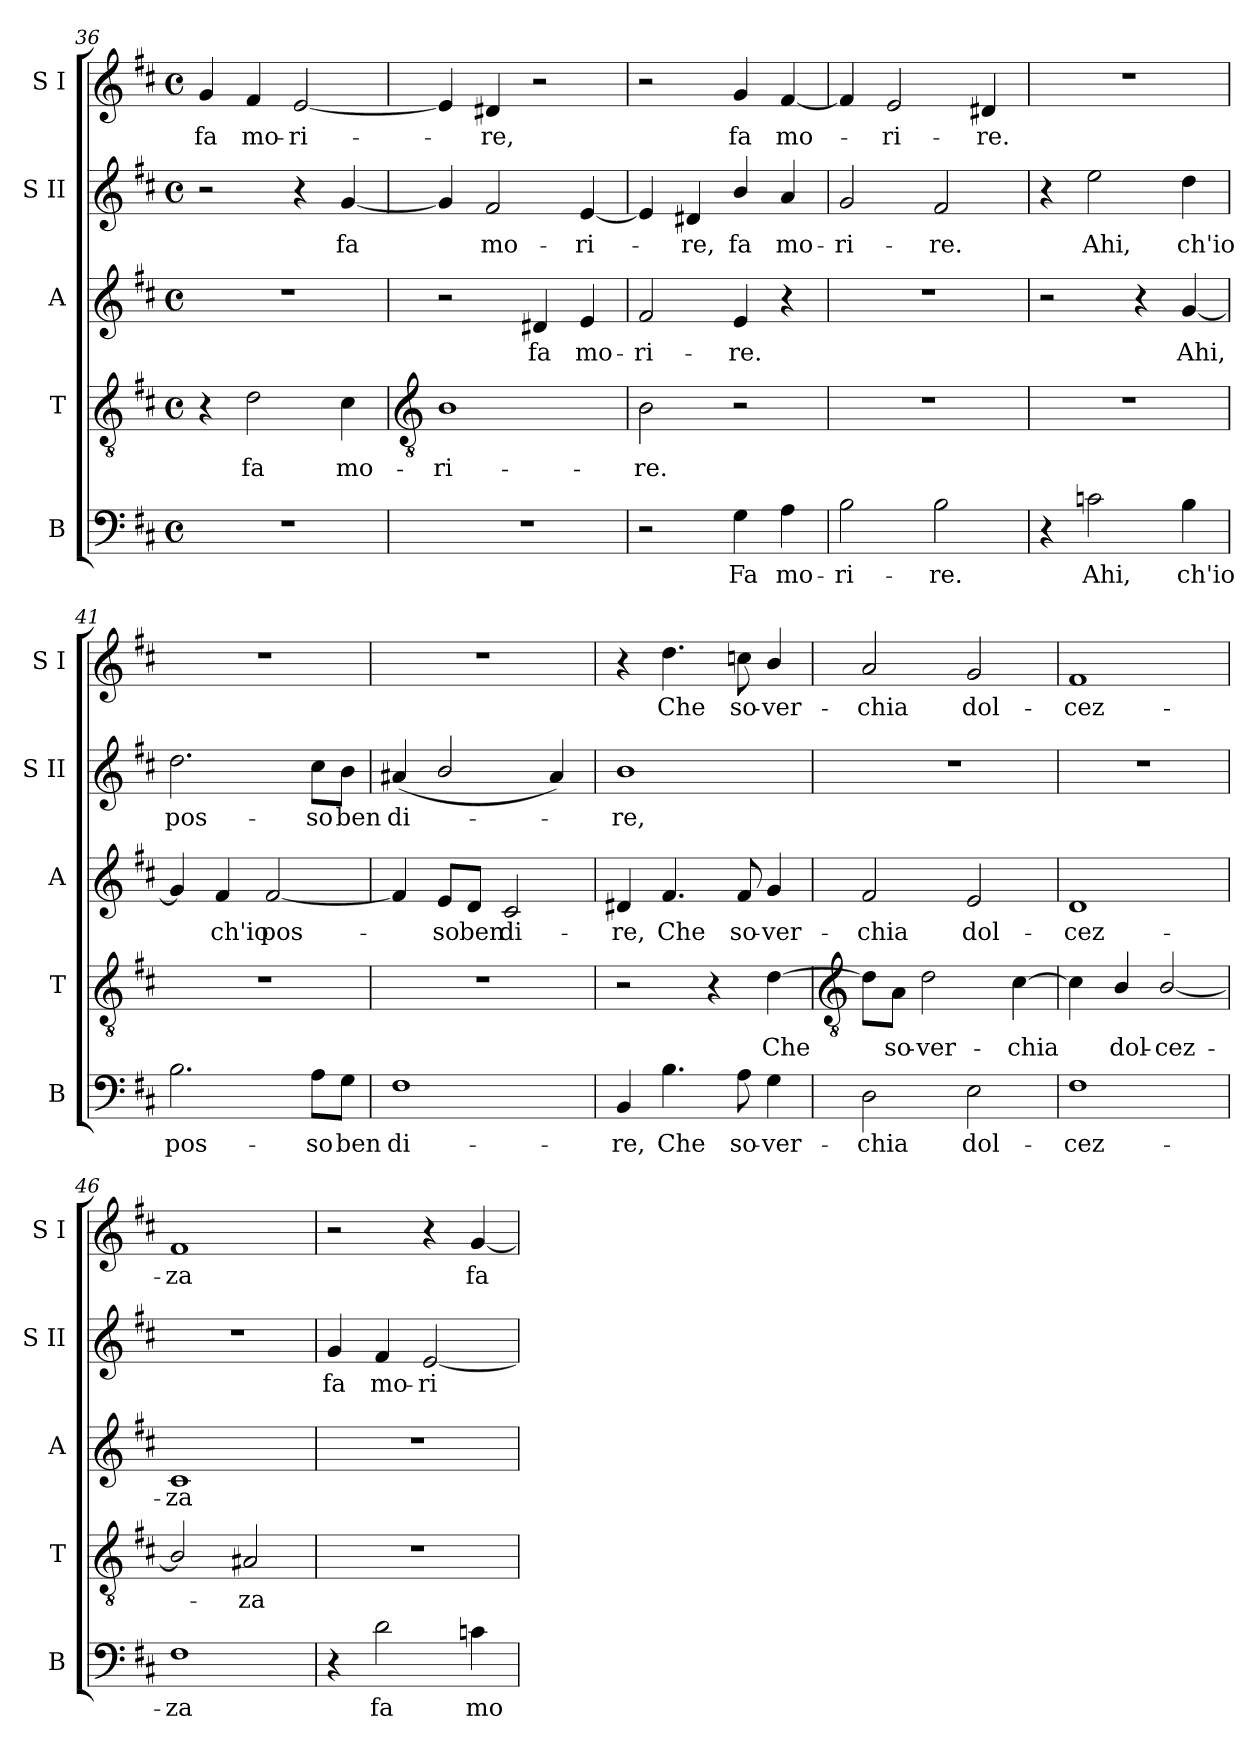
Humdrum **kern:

**kern	**text	**kern	**text	**kern	**text	**kern	**text	**kern	**text
*part5	*part5	*part4	*part4	*part3	*part3	*part2	*part2	*part1	*part1
*staff5	*staff5	*staff4	*staff4	*staff3	*staff3	*staff2	*staff2	*staff1	*staff1
*I"B	*	*I"T	*	*I"A	*	*I"S II	*	*I"S I	*
*I'B	*	*I'T	*	*I'A	*	*I'S II	*	*I'S I	*
*clefF4	*	*clefGv2	*	*clefG2	*	*clefG2	*	*clefG2	*
*k[f#c#]	*	*k[f#c#]	*	*k[f#c#]	*	*k[f#c#]	*	*k[f#c#]	*
*D:	*	*D:	*	*D:	*	*D:	*	*D:	*
*M4/4	*	*M4/4	*	*M4/4	*	*M4/4	*	*M4/4	*
*met(c)	*	*met(c)	*	*met(c)	*	*met(c)	*	*met(c)	*
=36	=36	=36	=36	=36	=36	=36	=36	=36	=36
!	!	!	!	!	!	!	!	!	!LO:LY:b
1r	.	4r	.	1r	.	2r	.	4g	fa
!	!	!	!LO:LY:b	!	!	!	!	!	!LO:LY:b
.	.	2d	fa	.	.	.	.	4f#	mo-
!	!	!	!	!	!	!	!	!	!LO:LY:b
.	.	.	.	.	.	4r	.	[2e	-ri-
!	!	!	!LO:LY:b	!	!	!	!LO:LY:b	!	!
.	.	4c#	mo-	.	.	[4g	fa	.	.
!!LO:LB:g=z
=37	=37	=37	=37	=37	=37	=37	=37	=37	=37
*	*	*clefGv2	*	*	*	*	*	*	*
!	!	!	!LO:LY:b	!	!	!	!	!	!
1r	.	1B	-ri-	2r	.	4g]	.	4e]	.
!	!	!	!	!	!	!	!LO:LY:b	!	!LO:LY:b
.	.	.	.	.	.	2f#	mo-	4d#X	re,
!	!	!	!	!	!LO:LY:b	!	!	!	!
.	.	.	.	4d#X	fa	.	.	2r	.
!	!	!	!	!	!LO:LY:b	!	!LO:LY:b	!	!
.	.	.	.	4e	mo-	[4e	-ri-	.	.
=38	=38	=38	=38	=38	=38	=38	=38	=38	=38
!	!	!	!LO:LY:b	!	!LO:LY:b	!	!	!	!
2r	.	2B	-re.	2f#	-ri-	4e]	.	2r	.
!	!	!	!	!	!	!	!LO:LY:b	!	!
.	.	.	.	.	.	4d#X	re,	.	.
!	!LO:LY:b	!	!	!	!LO:LY:b	!	!LO:LY:b	!	!LO:LY:b
4G	Fa	2r	.	4e	-re.	4b/	fa	4g	fa
!	!LO:LY:b	!	!	!	!	!	!LO:LY:b	!	!LO:LY:b
4A	mo-	.	.	4r	.	4a	mo-	[4f#	mo-
=39	=39	=39	=39	=39	=39	=39	=39	=39	=39
!	!LO:LY:b	!	!	!	!	!	!LO:LY:b	!	!
2B	-ri-	1r	.	1r	.	2g	-ri-	4f#]	.
!	!	!	!	!	!	!	!	!	!LO:LY:b
.	.	.	.	.	.	.	.	2e	ri-
!	!LO:LY:b	!	!	!	!	!	!LO:LY:b	!	!
2B	-re.	.	.	.	.	2f#	-re.	.	.
!	!	!	!	!	!	!	!	!	!LO:LY:b
.	.	.	.	.	.	.	.	4d#X	-re.
=40	=40	=40	=40	=40	=40	=40	=40	=40	=40
4r	.	1r	.	2r	.	4r	.	1r	.
!	!LO:LY:b	!	!	!	!	!	!LO:LY:b	!	!
2cn	Ahi,	.	.	.	.	2ee	Ahi,	.	.
.	.	.	.	4r	.	.	.	.	.
!	!LO:LY:b	!	!	!	!LO:LY:b	!	!LO:LY:b	!	!
4B	ch'io	.	.	[4g	Ahi,	4dd	ch'io	.	.
=41	=41	=41	=41	=41	=41	=41	=41	=41	=41
!	!LO:LY:b	!	!	!	!	!	!LO:LY:b	!	!
2.B	pos-	1r	.	4g]	.	2.dd	pos-	1r	.
!	!	!	!	!	!LO:LY:b	!	!	!	!
.	.	.	.	4f#	ch'io	.	.	.	.
!	!	!	!	!	!LO:LY:b	!	!	!	!
.	.	.	.	[2f#	pos-	.	.	.	.
!	!LO:LY:b	!	!	!	!	!	!LO:LY:b	!	!
8A\L	-so	.	.	.	.	8cc#\L	-so	.	.
!	!LO:LY:b	!	!	!	!	!	!LO:LY:b	!	!
8G\J	ben	.	.	.	.	8b\J	ben	.	.
=42	=42	=42	=42	=42	=42	=42	=42	=42	=42
!	!LO:LY:b	!	!	!	!	!	!LO:LY:b	!	!
1F#	di-	1r	.	4f#]	.	(<4a#X	di-	1r	.
!	!	!	!	!	!LO:LY:b	!	!	!	!
.	.	.	.	8e/L	so	2b/	.	.	.
!	!	!	!	!	!LO:LY:b	!	!	!	!
.	.	.	.	8d/J	ben	.	.	.	.
!	!	!	!	!	!LO:LY:b	!	!	!	!
.	.	.	.	2c#	di-	.	.	.	.
.	.	.	.	.	.	4a#)	.	.	.
=43	=43	=43	=43	=43	=43	=43	=43	=43	=43
!	!LO:LY:b	!	!	!	!LO:LY:b	!	!LO:LY:b	!	!
4BB	-re,	2r	.	4d#X	-re,	1b	re,	4r	.
!	!LO:LY:b	!	!	!	!LO:LY:b	!	!	!	!LO:LY:b
4.B	Che	.	.	4.f#	Che	.	.	4.dd	Che
.	.	4r	.	.	.	.	.	.	.
!	!LO:LY:b	!	!	!	!LO:LY:b	!	!	!	!LO:LY:b
8A	so-	.	.	8f#	so-	.	.	8ccn	so-
!	!LO:LY:b	!	!LO:LY:b	!	!LO:LY:b	!	!	!	!LO:LY:b
4G	-ver-	[4d	Che	4g	-ver-	.	.	4b/	-ver-
!!LO:LB:g=z
=44	=44	=44	=44	=44	=44	=44	=44	=44	=44
*	*	*clefGv2	*	*	*	*	*	*	*
!	!LO:LY:b	!	!	!	!LO:LY:b	!	!	!	!LO:LY:b
2D	-chia	8d\L]	.	2f#	-chia	1r	.	2a	-chia
!	!	!	!LO:LY:b	!	!	!	!	!	!
.	.	8A\J	so-	.	.	.	.	.	.
!	!	!	!LO:LY:b	!	!	!	!	!	!
.	.	2d	-ver-	.	.	.	.	.	.
!	!LO:LY:b	!	!	!	!LO:LY:b	!	!	!	!LO:LY:b
2E	dol-	.	.	2e	dol-	.	.	2g	dol-
!	!	!	!LO:LY:b	!	!	!	!	!	!
.	.	[4c#	-chia	.	.	.	.	.	.
=45	=45	=45	=45	=45	=45	=45	=45	=45	=45
!	!LO:LY:b	!	!	!	!LO:LY:b	!	!	!	!LO:LY:b
1F#	-cez-	4c#]	.	1d	-cez-	1r	.	1f#	-cez-
!	!	!	!LO:LY:b	!	!	!	!	!	!
.	.	4B/	dol-	.	.	.	.	.	.
!	!	!	!LO:LY:b	!	!	!	!	!	!
.	.	[2B/	-cez-	.	.	.	.	.	.
=46	=46	=46	=46	=46	=46	=46	=46	=46	=46
!	!LO:LY:b	!	!	!	!LO:LY:b	!	!	!	!LO:LY:b
1F#	-za	2B/]	.	1c#	-za	1r	.	1f#	-za
!	!	!	!LO:LY:b	!	!	!	!	!	!
.	.	2A#X	za	.	.	.	.	.	.
=47	=47	=47	=47	=47	=47	=47	=47	=47	=47
!	!	!	!	!	!	!	!LO:LY:b	!	!
4r	.	1r	.	1r	.	4g	fa	2r	.
!	!LO:LY:b	!	!	!	!	!	!LO:LY:b	!	!
2d	fa	.	.	.	.	4f#	mo-	.	.
!	!	!	!	!	!	!	!LO:LY:b	!	!
.	.	.	.	.	.	[2e	-ri-	4r	.
!	!LO:LY:b	!	!	!	!	!	!	!	!LO:LY:b
4cn	mo-	.	.	.	.	.	.	[4g	fa-
=	=	=	=	=	=	=	=	=	=
*-	*-	*-	*-	*-	*-	*-	*-	*-	*-
